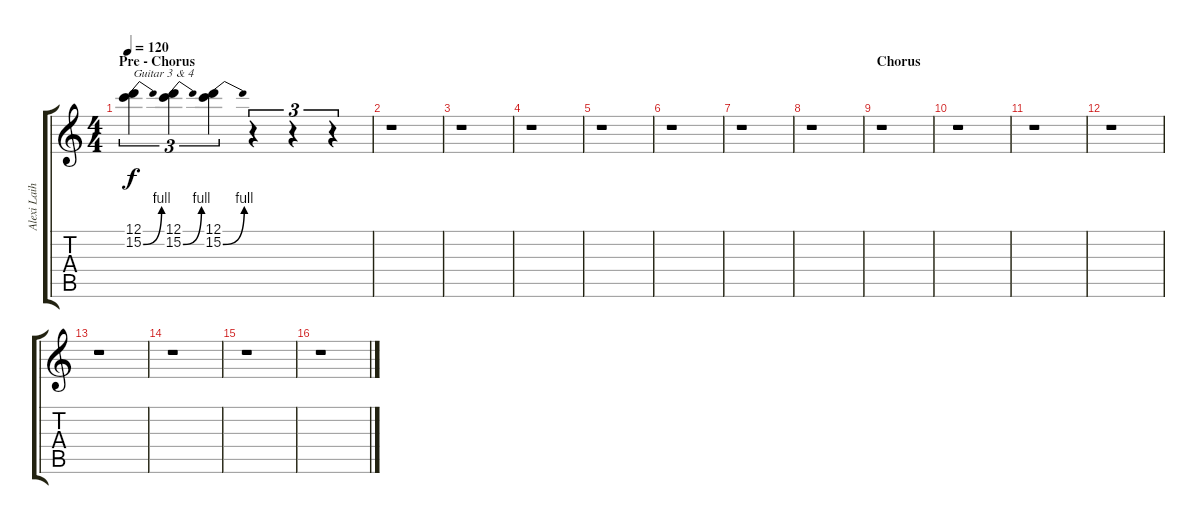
\track ("Alexi Laiho [Guitar 3]" "Alexi Laih") {instrument overdrivenguitar}
\staff {score tabs}
\tuning (D4 A3 F3 C3 G2 C2) {hide}
\ts (4 4)
\section ("" "Pre - Chorus")
\tempo 120
\clef g2
\ks c
(12.1 15.2{be (bend 0 0 60 4)}).4{tu (3 2) txt "Guitar 3 & 4" dy f} (12.1 15.2{be (bend 0 0 60 4)}).4{tu (3 2)} (12.1 15.2{be (bend 0 0 60 4)}).4{tu (3 2)} r.4{tu (3 2)} r.4{tu (3 2)} r.4{tu (3 2)} |
r.1 |
r.1 |
r.1 |
r.1 |
r.1 |
r.1 |
r.1 |
\section ("" "Chorus")
r.1 |
r.1 |
r.1 |
r.1 |
r.1 |
r.1 |
r.1 |
r.1
